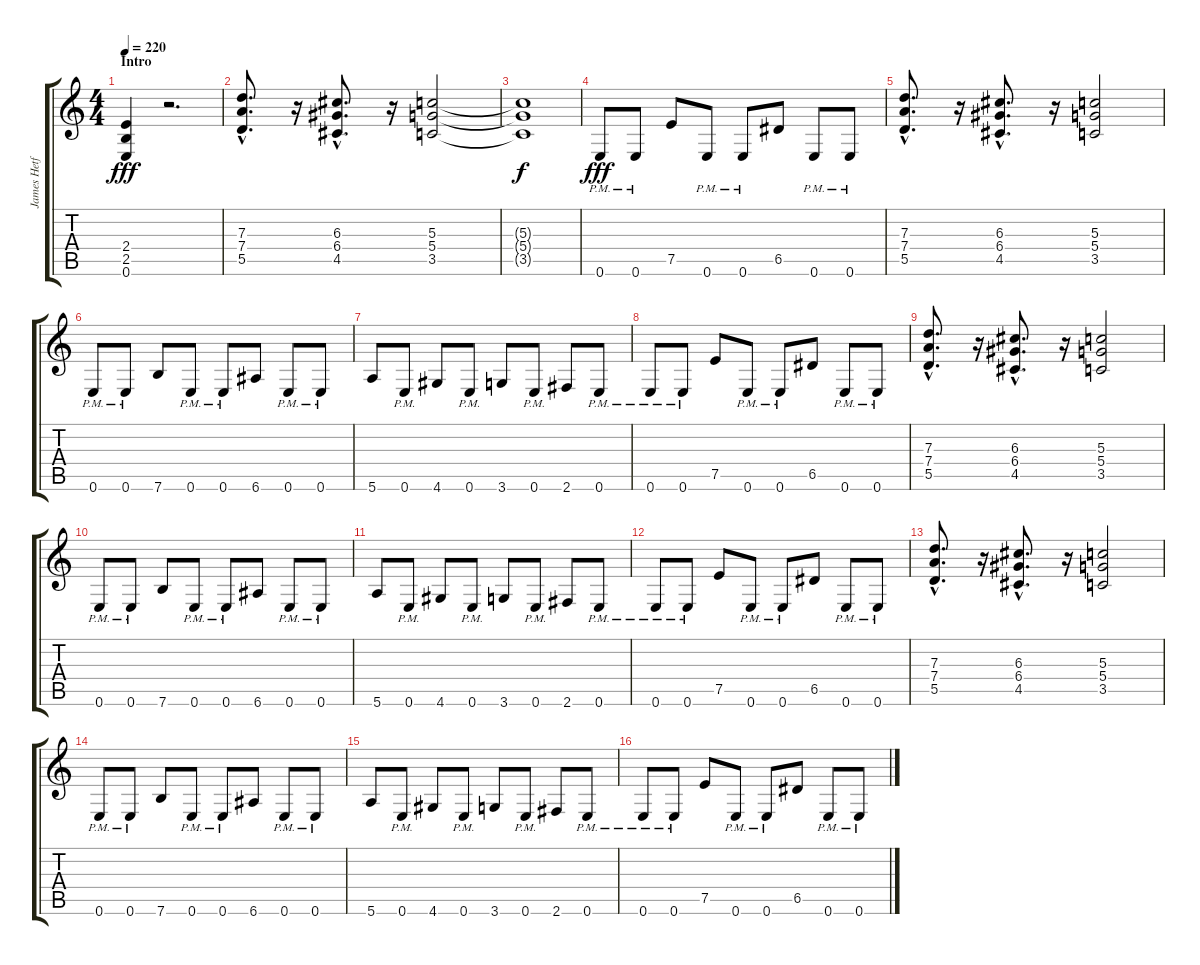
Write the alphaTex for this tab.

\track ("James Hetfield" "James Hetf") {instrument distortionguitar}
\staff {score tabs}
\tuning (E4 B3 G3 D3 A2 E2) {hide}
\ts (4 4)
\section ("" "Intro")
\tempo 220
\clef g2
\ks c
(2.4 2.5 0.6).4{dy fff instrument distortionguitar} r.2{d} |
(7.3{hac} 7.4{hac} 5.5{hac}).8{d} r.16 (6.3{hac} 6.4{hac} 4.5{hac}).8{d} r.16 (5.3 5.4 3.5).2 |
(5.3{t} 5.4{t} 3.5{t}).1{dy f} |
0.6{pm}.8{dy fff} 0.6{pm}.8 7.5.8 0.6{pm}.8 0.6{pm}.8 6.5.8 0.6{pm}.8 0.6{pm}.8 |
(7.3{hac} 7.4{hac} 5.5{hac}).8{d} r.16 (6.3{hac} 6.4{hac} 4.5{hac}).8{d} r.16 (5.3 5.4 3.5).2 |
0.6{pm}.8 0.6{pm}.8 7.6.8 0.6{pm}.8 0.6{pm}.8 6.6.8 0.6{pm}.8 0.6{pm}.8 |
5.6.8 0.6{pm}.8 4.6.8 0.6{pm}.8 3.6.8 0.6{pm}.8 2.6.8 0.6{pm}.8 |
0.6{pm}.8 0.6{pm}.8 7.5.8 0.6{pm}.8 0.6{pm}.8 6.5.8 0.6{pm}.8 0.6{pm}.8 |
(7.3{hac} 7.4{hac} 5.5{hac}).8{d} r.16 (6.3{hac} 6.4{hac} 4.5{hac}).8{d} r.16 (5.3 5.4 3.5).2 |
0.6{pm}.8 0.6{pm}.8 7.6.8 0.6{pm}.8 0.6{pm}.8 6.6.8 0.6{pm}.8 0.6{pm}.8 |
5.6.8 0.6{pm}.8 4.6.8 0.6{pm}.8 3.6.8 0.6{pm}.8 2.6.8 0.6{pm}.8 |
0.6{pm}.8 0.6{pm}.8 7.5.8 0.6{pm}.8 0.6{pm}.8 6.5.8 0.6{pm}.8 0.6{pm}.8 |
(7.3{hac} 7.4{hac} 5.5{hac}).8{d} r.16 (6.3{hac} 6.4{hac} 4.5{hac}).8{d} r.16 (5.3 5.4 3.5).2 |
0.6{pm}.8 0.6{pm}.8 7.6.8 0.6{pm}.8 0.6{pm}.8 6.6.8 0.6{pm}.8 0.6{pm}.8 |
5.6.8 0.6{pm}.8 4.6.8 0.6{pm}.8 3.6.8 0.6{pm}.8 2.6.8 0.6{pm}.8 |
0.6{pm}.8 0.6{pm}.8 7.5.8 0.6{pm}.8 0.6{pm}.8 6.5.8 0.6{pm}.8 0.6{pm}.8
